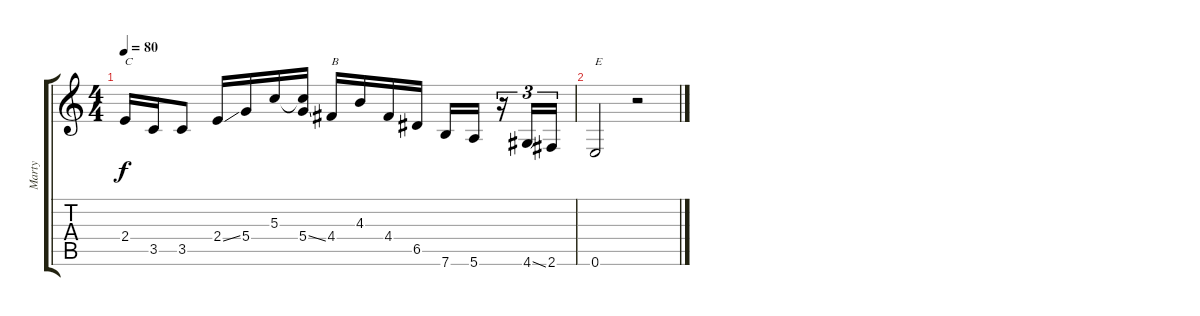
\track ("Marty" "Marty") {instrument distortionguitar}
\staff {score tabs}
\tuning (E4 B3 G3 D3 A2 E2) {hide}
\ts (4 4)
\tempo 80
\clef g2
\ks c
2.4.16{txt "C" dy f} 3.5.16 3.5.8 2.4{ss}.16 5.4.16 5.3.16 (5.3{t} 5.4{ss}).16 4.4.16{txt "B"} 4.3.16 4.4.16 6.5.16 7.6.16 5.6.16 r.16{tu (3 2)} 4.6{ss}.16{tu (3 2)} 2.6.16{tu (3 2)} |
0.6.2{txt "E"} r.2
